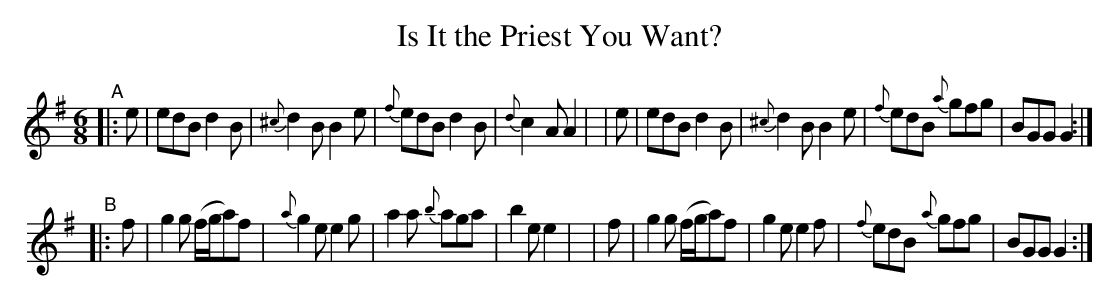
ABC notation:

X:1
T:Is It the Priest You Want?
M:6/8
L:1/8
K:G
"^A"\
|: e | edB d2B | {^c}d2B B2e | {f}edB d2B | {d}c2A A2 |\
|  e | edB d2B | {^c}d2B B2e | {f}edB {a}gfg | BGG G2 :|
"^B"\
|: f | g2g (f/g/a)f | {a}g2e e2g | a2a {b}aga | b2e e2 |\
|  f | g2g (f/g/a)f | g2e e2f | {f}edB {a}gfg | BGG G2 :|
